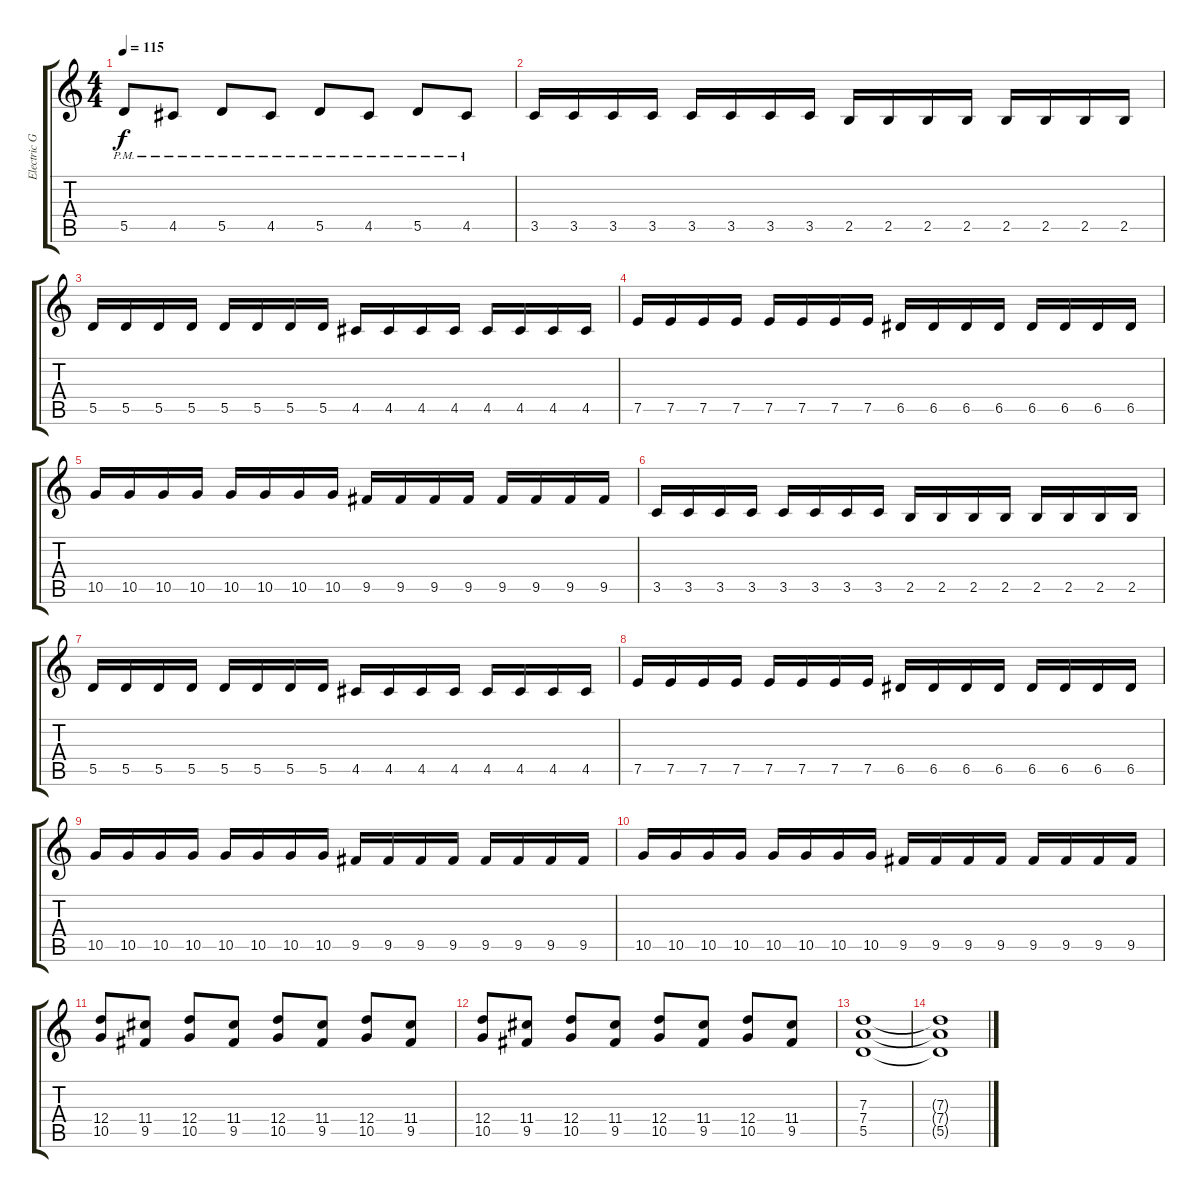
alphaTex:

\track ("Electric Guitar" "Electric G") {instrument distortionguitar}
\staff {score tabs}
\tuning (E4 B3 G3 D3 A2 E2) {hide}
\ts (4 4)
\tempo 115
\clef g2
\ks c
5.5{pm}.8{dy f} 4.5{pm}.8 5.5{pm}.8 4.5{pm}.8 5.5{pm}.8 4.5{pm}.8 5.5{pm}.8 4.5{pm}.8 |
3.5.16 3.5.16 3.5.16 3.5.16 3.5.16 3.5.16 3.5.16 3.5.16 2.5.16 2.5.16 2.5.16 2.5.16 2.5.16 2.5.16 2.5.16 2.5.16 |
5.5.16 5.5.16 5.5.16 5.5.16 5.5.16 5.5.16 5.5.16 5.5.16 4.5.16 4.5.16 4.5.16 4.5.16 4.5.16 4.5.16 4.5.16 4.5.16 |
7.5.16 7.5.16 7.5.16 7.5.16 7.5.16 7.5.16 7.5.16 7.5.16 6.5.16 6.5.16 6.5.16 6.5.16 6.5.16 6.5.16 6.5.16 6.5.16 |
10.5.16 10.5.16 10.5.16 10.5.16 10.5.16 10.5.16 10.5.16 10.5.16 9.5.16 9.5.16 9.5.16 9.5.16 9.5.16 9.5.16 9.5.16 9.5.16 |
3.5.16 3.5.16 3.5.16 3.5.16 3.5.16 3.5.16 3.5.16 3.5.16 2.5.16 2.5.16 2.5.16 2.5.16 2.5.16 2.5.16 2.5.16 2.5.16 |
5.5.16 5.5.16 5.5.16 5.5.16 5.5.16 5.5.16 5.5.16 5.5.16 4.5.16 4.5.16 4.5.16 4.5.16 4.5.16 4.5.16 4.5.16 4.5.16 |
7.5.16 7.5.16 7.5.16 7.5.16 7.5.16 7.5.16 7.5.16 7.5.16 6.5.16 6.5.16 6.5.16 6.5.16 6.5.16 6.5.16 6.5.16 6.5.16 |
10.5.16 10.5.16 10.5.16 10.5.16 10.5.16 10.5.16 10.5.16 10.5.16 9.5.16 9.5.16 9.5.16 9.5.16 9.5.16 9.5.16 9.5.16 9.5.16 |
10.5.16 10.5.16 10.5.16 10.5.16 10.5.16 10.5.16 10.5.16 10.5.16 9.5.16 9.5.16 9.5.16 9.5.16 9.5.16 9.5.16 9.5.16 9.5.16 |
(12.4 10.5).8 (11.4 9.5).8 (12.4 10.5).8 (11.4 9.5).8 (12.4 10.5).8 (11.4 9.5).8 (12.4 10.5).8 (11.4 9.5).8 |
(12.4 10.5).8 (11.4 9.5).8 (12.4 10.5).8 (11.4 9.5).8 (12.4 10.5).8 (11.4 9.5).8 (12.4 10.5).8 (11.4 9.5).8 |
(7.3 7.4 5.5).1 |
(7.3{t} 7.4{t} 5.5{t}).1
